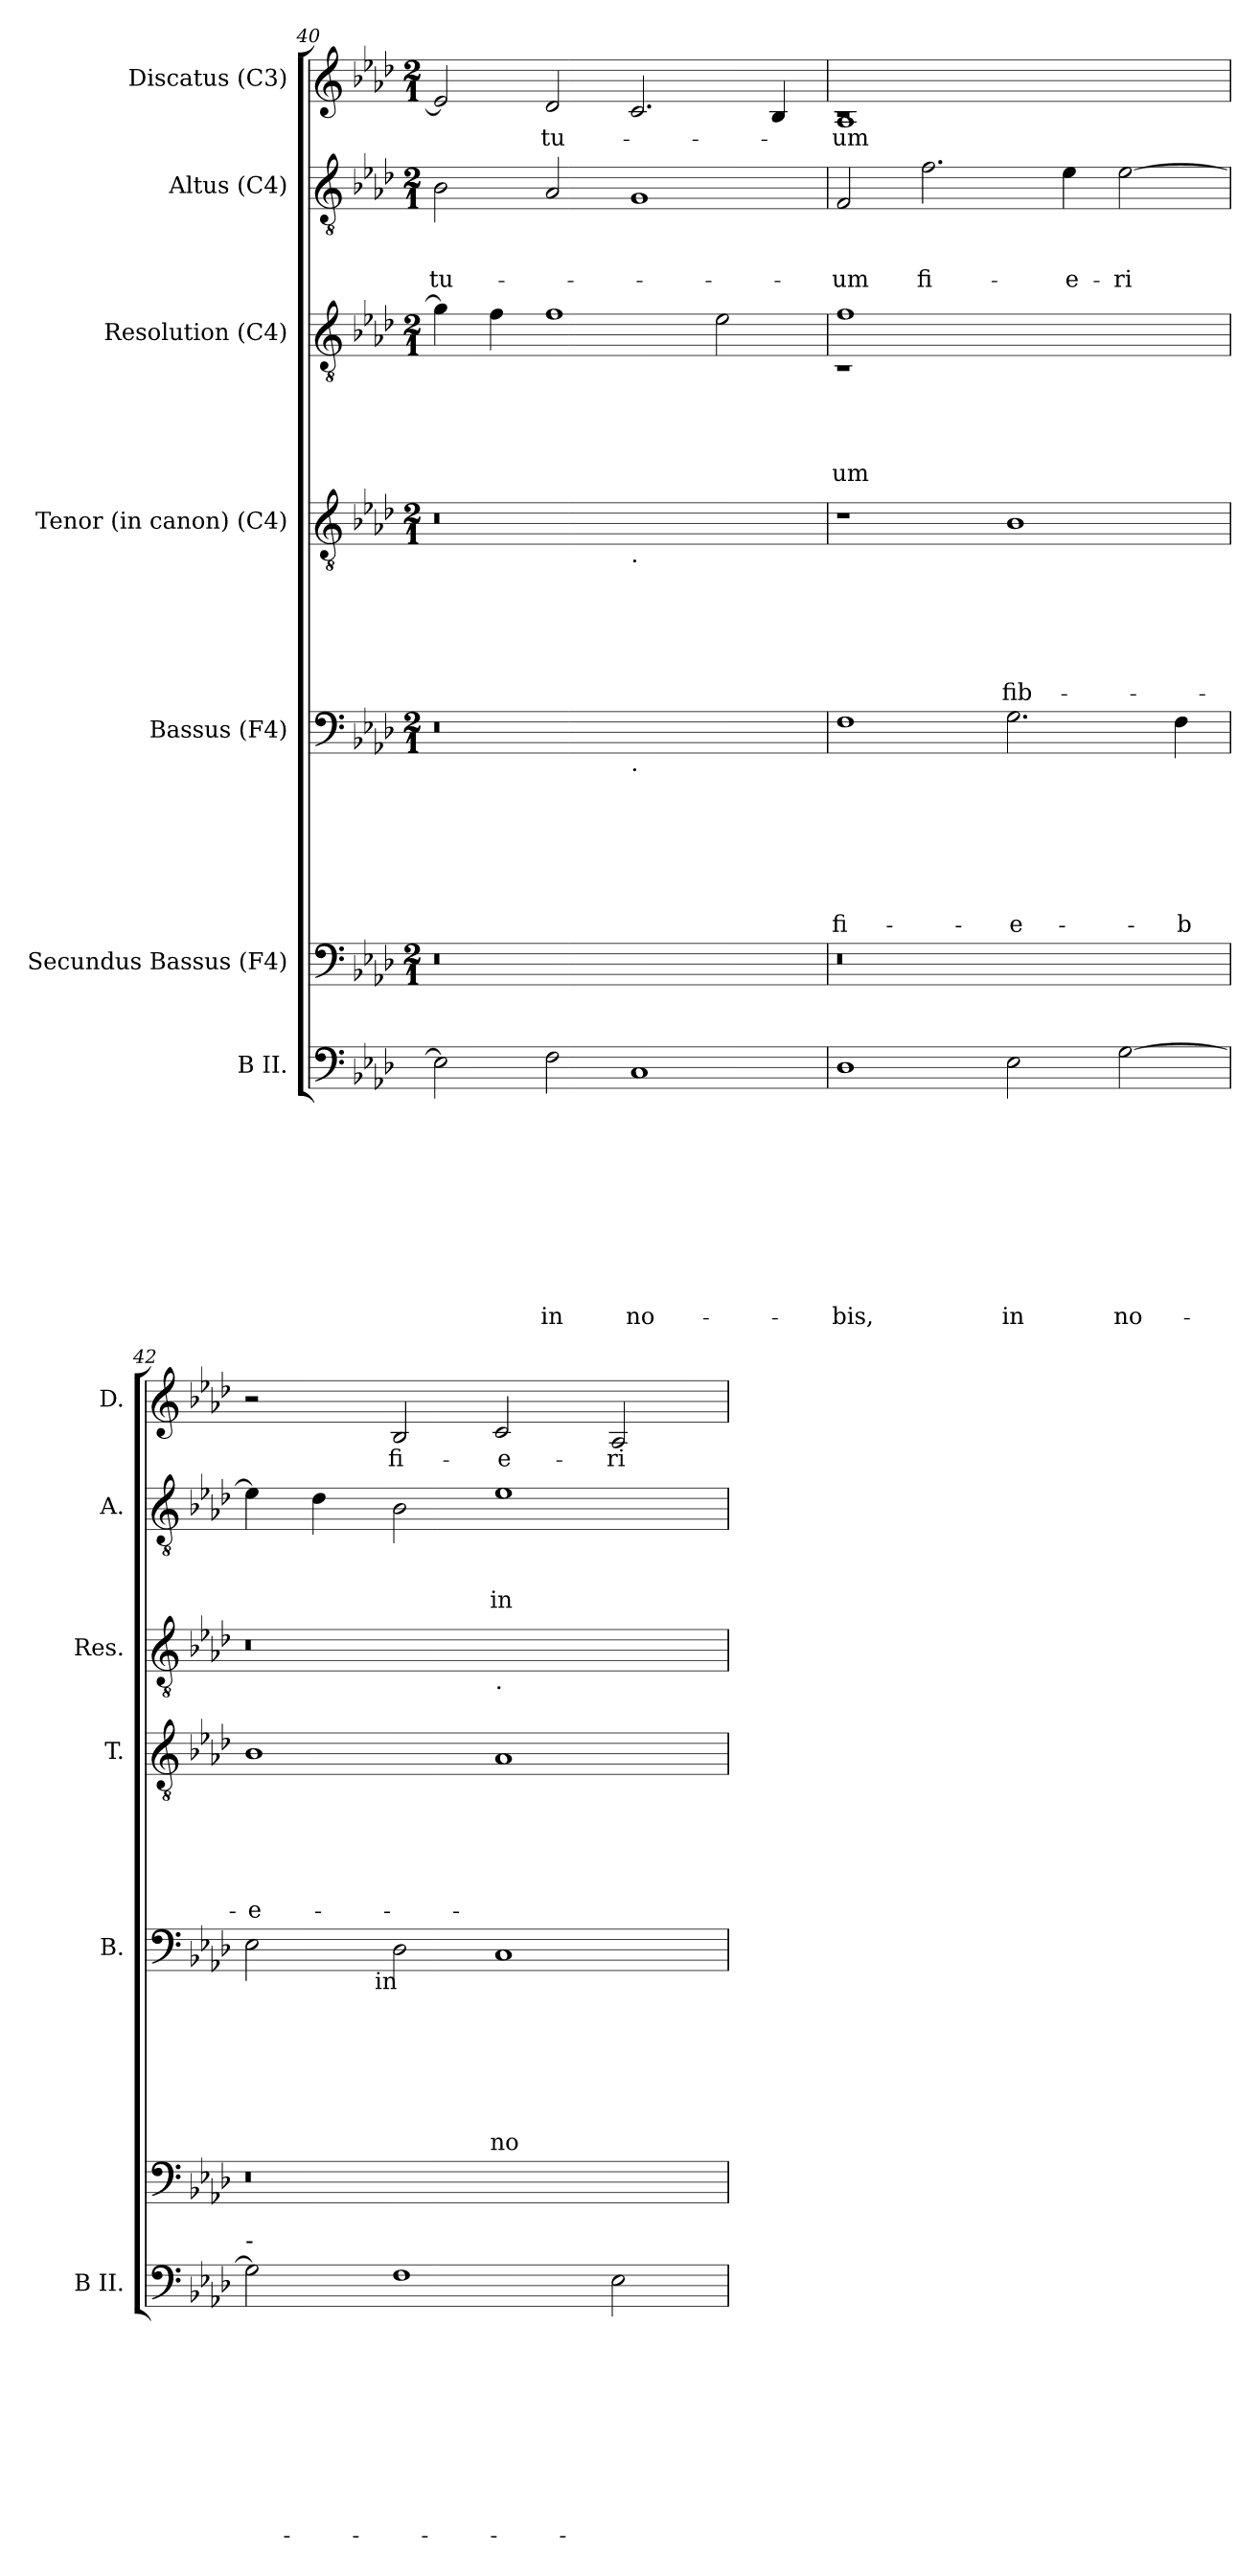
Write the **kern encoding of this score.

**kern	**text	**text	**text	**text	**text	**text	**text	**text	**text	**text	**kern	**kern	**text	**text	**text	**text	**text	**text	**text	**kern	**text	**text	**text	**text	**text	**text	**kern	**text	**text	**text	**text	**text	**kern	**text	**text	**text	**kern	**text
*part7	*part7	*part7	*part7	*part7	*part7	*part7	*part7	*part7	*part7	*part7	*part6	*part5	*part5	*part5	*part5	*part5	*part5	*part5	*part5	*part4	*part4	*part4	*part4	*part4	*part4	*part4	*part3	*part3	*part3	*part3	*part3	*part3	*part2	*part2	*part2	*part2	*part1	*part1
*staff7	*staff7	*staff7	*staff7	*staff7	*staff7	*staff7	*staff7	*staff7	*staff7	*staff7	*staff6	*staff5	*staff5	*staff5	*staff5	*staff5	*staff5	*staff5	*staff5	*staff4	*staff4	*staff4	*staff4	*staff4	*staff4	*staff4	*staff3	*staff3	*staff3	*staff3	*staff3	*staff3	*staff2	*staff2	*staff2	*staff2	*staff1	*staff1
*I"B II.	*	*	*	*	*	*	*	*	*	*	*I"Secundus Bassus (F4)	*I"Bassus (F4)	*	*	*	*	*	*	*	*I"Tenor (in canon) (C4)	*	*	*	*	*	*	*I"Resolution (C4)	*	*	*	*	*	*I"Altus (C4)	*	*	*	*I"Discatus (C3)	*
*I'B II.	*	*	*	*	*	*	*	*	*	*	*	*I'B.	*	*	*	*	*	*	*	*I'T.	*	*	*	*	*	*	*I'Res.	*	*	*	*	*	*I'A.	*	*	*	*I'D.	*
*clefF4	*	*	*	*	*	*	*	*	*	*	*clefF4	*clefF4	*	*	*	*	*	*	*	*clefGv2	*	*	*	*	*	*	*clefGv2	*	*	*	*	*	*clefGv2	*	*	*	*clefG2	*
*k[b-e-a-d-]	*	*	*	*	*	*	*	*	*	*	*k[b-e-a-d-]	*k[b-e-a-d-]	*	*	*	*	*	*	*	*k[b-e-a-d-]	*	*	*	*	*	*	*k[b-e-a-d-]	*	*	*	*	*	*k[b-e-a-d-]	*	*	*	*k[b-e-a-d-]	*
*A-:	*	*	*	*	*	*	*	*	*	*	*A-:	*A-:	*	*	*	*	*	*	*	*A-:	*	*	*	*	*	*	*A-:	*	*	*	*	*	*A-:	*	*	*	*A-:	*
*	*	*	*	*	*	*	*	*	*	*	*M2/1	*M2/1	*	*	*	*	*	*	*	*M2/1	*	*	*	*	*	*	*M2/1	*	*	*	*	*	*M2/1	*	*	*	*M2/1	*
=40	=40	=40	=40	=40	=40	=40	=40	=40	=40	=40	=40	=40	=40	=40	=40	=40	=40	=40	=40	=40	=40	=40	=40	=40	=40	=40	=40	=40	=40	=40	=40	=40	=40	=40	=40	=40	=40	=40
!	!	!	!	!	!	!	!	!	!	!	!	!	!	!	!	!	!	!	!	!	!	!	!	!	!	!	!	!	!	!	!	!	!	!	!	!LO:LY:b	!	!
*	*	*	*	*	*	*	*	*	*	*	*	*^	*	*	*	*	*	*	*	*^	*	*	*	*	*	*	*	*	*	*	*	*	*	*	*	*	*	*
2E-\]	.	.	.	.	.	.	.	.	.	.	0r	0r	1ryy	.	.	.	.	.	.	.	0r	1ryy	.	.	.	.	.	.	4g\]	.	.	.	.	.	2B-\	.	.	tu-	2e-/]	.
.	.	.	.	.	.	.	.	.	.	.	.	.	.	.	.	.	.	.	.	.	.	.	.	.	.	.	.	.	4f\	.	.	.	.	.	.	.	.	.	.	.
!	!	!	!	!	!	!	!	!	!	!LO:LY:b	!	!	!	!	!	!	!	!	!	!	!	!	!	!	!	!	!	!	!	!	!	!	!	!	!	!	!	!	!	!LO:LY:b
2F\	.	.	.	.	.	.	.	.	.	in	.	.	.	.	.	.	.	.	.	.	.	.	.	.	.	.	.	.	1f	.	.	.	.	.	2A-/	.	.	.	2d-/	tu-
!	!	!	!	!	!	!	!	!	!	!	!	!	!	!	!	!	!	!	!	!	!	!LO:TX:b:t=.	!	!	!	!	!	!	!	!	!	!	!	!	!	!	!	!	!	!
!	!	!	!	!	!	!	!	!	!	!	!	!	!LO:TX:b:t=.	!	!	!	!	!	!	!	!	!	!	!	!	!	!	!	!	!	!	!	!	!	!	!	!	!	!	!
!	!	!	!	!	!	!	!	!	!	!LO:LY:b	!	!	!	!	!	!	!	!	!	!	!	!	!	!	!	!	!	!	!	!	!	!	!	!	!	!	!	!	!	!
1C	.	.	.	.	.	.	.	.	.	no-	.	.	1ryy	.	.	.	.	.	.	.	.	1ryy	.	.	.	.	.	.	.	.	.	.	.	.	1G	.	.	.	2.c/	.
.	.	.	.	.	.	.	.	.	.	.	.	.	.	.	.	.	.	.	.	.	.	.	.	.	.	.	.	.	2e-\	.	.	.	.	.	.	.	.	.	.	.
.	.	.	.	.	.	.	.	.	.	.	.	.	.	.	.	.	.	.	.	.	.	.	.	.	.	.	.	.	.	.	.	.	.	.	.	.	.	.	4B-/	.
=41	=41	=41	=41	=41	=41	=41	=41	=41	=41	=41	=41	=41	=41	=41	=41	=41	=41	=41	=41	=41	=41	=41	=41	=41	=41	=41	=41	=41	=41	=41	=41	=41	=41	=41	=41	=41	=41	=41	=41	=41
*	*	*	*	*	*	*	*	*	*	*	*	*	*	*	*	*	*	*	*	*	*	*	*	*	*	*	*	*	*^	*	*	*	*	*	*	*	*	*	*^	*
!	!	!	!	!	!	!	!	!	!	!LO:LY:b	!	!	!	!	!	!	!	!	!	!LO:LY:b	!	!	!	!	!	!	!	!	!	!LO:N:vis=1	!	!	!	!	!LO:LY:b	!	!	!	!LO:LY:b	!	!LO:N:vis=1	!LO:LY:b
*	*	*	*	*	*	*	*	*	*	*	*	*v	*v	*	*	*	*	*	*	*	*	*	*	*	*	*	*	*	*	*	*	*	*	*	*	*	*	*	*	*	*	*
*	*	*	*	*	*	*	*	*	*	*	*	*	*	*	*	*	*	*	*	*v	*v	*	*	*	*	*	*	*	*	*	*	*	*	*	*	*	*	*	*	*	*
1D-	.	.	.	.	.	.	.	.	.	-bis,	0r	1F	.	.	.	.	.	.	fi-	1r	.	.	.	.	.	.	1f	0rC	.	.	.	.	-um	2F/	.	.	-um	1A-	0rc	-um
!	!	!	!	!	!	!	!	!	!	!	!	!	!	!	!	!	!	!	!	!	!	!	!	!	!	!	!	!	!	!	!	!	!	!	!	!	!LO:LY:b	!	!	!
.	.	.	.	.	.	.	.	.	.	.	.	.	.	.	.	.	.	.	.	.	.	.	.	.	.	.	.	.	.	.	.	.	.	2.f\	.	.	fi-	.	.	.
!	!	!	!	!	!	!	!	!	!	!LO:LY:b	!	!	!	!	!	!	!	!	!LO:LY:b:rj	!	!	!	!	!	!	!LO:LY:b:rj	!	!	!	!	!	!	!	!	!	!	!	!	!	!
2E-\	.	.	.	.	.	.	.	.	.	in	.	2.G\	.	.	.	.	.	.	-e-	1B-	.	.	.	.	.	fib-	1ryy	.	.	.	.	.	.	.	.	.	.	1ryy	.	.
!	!	!	!	!	!	!	!	!	!	!	!	!	!	!	!	!	!	!	!	!	!	!	!	!	!	!	!	!	!	!	!	!	!	!	!	!	!LO:LY:b	!	!	!
.	.	.	.	.	.	.	.	.	.	.	.	.	.	.	.	.	.	.	.	.	.	.	.	.	.	.	.	.	.	.	.	.	.	4e-\	.	.	-e-	.	.	.
!	!	!	!	!	!	!	!	!	!	!LO:LY:b	!	!	!	!	!	!	!	!	!	!	!	!	!	!	!	!	!	!	!	!	!	!	!	!	!	!	!LO:LY:b	!	!	!
[>2G\	.	.	.	.	.	.	.	.	.	no-	.	.	.	.	.	.	.	.	.	.	.	.	.	.	.	.	.	.	.	.	.	.	.	[>2e-\	.	.	-ri	.	.	.
!	!	!	!	!	!	!	!	!	!	!	!	!	!	!	!	!	!	!	!LO:LY:b:rj	!	!	!	!	!	!	!	!	!	!	!	!	!	!	!	!	!	!	!	!	!
.	.	.	.	.	.	.	.	.	.	.	.	4F\	.	.	.	.	.	.	-b	.	.	.	.	.	.	.	.	.	.	.	.	.	.	.	.	.	.	.	.	.
*	*	*	*	*	*	*	*	*	*	*	*	*	*	*	*	*	*	*	*	*	*	*	*	*	*	*	*	*	*	*	*	*	*	*	*	*	*	*v	*v	*
!!LO:PB:g=z
=42	=42	=42	=42	=42	=42	=42	=42	=42	=42	=42	=42	=42	=42	=42	=42	=42	=42	=42	=42	=42	=42	=42	=42	=42	=42	=42	=42	=42	=42	=42	=42	=42	=42	=42	=42	=42	=42	=42	=42
!	!	!	!	!	!	!	!	!	!	!	!	!LO:TX:b:t=ri	!	!	!	!	!	!	!	!	!	!	!	!	!	!	!	!	!	!	!	!	!	!	!	!	!	!	!
!LO:TX:a:t=-	!	!	!	!	!	!	!	!	!	!	!	!	!	!	!	!	!	!	!	!	!	!	!	!	!	!	!	!	!	!	!	!	!	!	!	!	!	!	!
!	!	!	!	!	!	!	!	!	!	!	!	!	!	!	!	!	!	!	!	!	!	!	!	!	!	!LO:LY:b:rj	!	!	!	!	!	!	!	!	!	!	!	!	!
*	*	*	*	*	*	*	*	*	*	*	*	*^	*	*	*	*	*	*	*	*	*	*	*	*	*	*	*	*	*	*	*	*	*	*	*	*	*	*	*
2G\]	.	.	.	.	.	.	.	.	.	.	0r	2E-\	4...ryy	.	.	.	.	.	.	.	1B-	.	.	.	.	.	-e-	0r	1ryy	.	.	.	.	.	4e-\]	.	.	.	2r	.
.	.	.	.	.	.	.	.	.	.	.	.	.	.	.	.	.	.	.	.	.	.	.	.	.	.	.	.	.	.	.	.	.	.	.	4d-\	.	.	.	.	.
!	!	!	!	!	!	!	!	!	!	!	!	!	!LO:TX:b:t=in	!	!	!	!	!	!	!	!	!	!	!	!	!	!	!	!	!	!	!	!	!	!	!	!	!	!	!
.	.	.	.	.	.	.	.	.	.	.	.	.	1ryy	.	.	.	.	.	.	.	.	.	.	.	.	.	.	.	.	.	.	.	.	.	.	.	.	.	.	.
!	!	!	!	!	!	!	!	!	!	!	!	!	!	!	!	!	!	!	!	!	!	!	!	!	!	!	!	!	!	!	!	!	!	!	!	!	!	!	!	!LO:LY:b
1F	.	.	.	.	.	.	.	.	.	.	.	2D-\	.	.	.	.	.	.	.	.	.	.	.	.	.	.	.	.	.	.	.	.	.	.	2B-\	.	.	.	2B-/	fi-
!	!	!	!	!	!	!	!	!	!	!	!	!	!	!	!	!	!	!	!	!	!	!	!	!	!	!	!	!	!LO:TX:b:t=.	!	!	!	!	!	!	!	!	!	!	!
!	!	!	!	!	!	!	!	!	!	!	!	!	!	!	!	!	!	!	!	!LO:LY:b	!	!	!	!	!	!	!	!	!	!	!	!	!	!	!	!	!	!LO:LY:b	!	!LO:LY:b
.	.	.	.	.	.	.	.	.	.	.	.	1C	.	.	.	.	.	.	.	no-	1A-	.	.	.	.	.	.	.	1ryy	.	.	.	.	.	1e-	.	.	in	2c/	-e-
.	.	.	.	.	.	.	.	.	.	.	.	.	2ryy	.	.	.	.	.	.	.	.	.	.	.	.	.	.	.	.	.	.	.	.	.	.	.	.	.	.	.
!	!	!	!	!	!	!	!	!	!	!	!	!	!	!	!	!	!	!	!	!	!	!	!	!	!	!	!	!	!	!	!	!	!	!	!	!	!	!	!	!LO:LY:b
2E-\	.	.	.	.	.	.	.	.	.	.	.	.	.	.	.	.	.	.	.	.	.	.	.	.	.	.	.	.	.	.	.	.	.	.	.	.	.	.	2A-/	-ri
.	.	.	.	.	.	.	.	.	.	.	.	.	32ryy	.	.	.	.	.	.	.	.	.	.	.	.	.	.	.	.	.	.	.	.	.	.	.	.	.	.	.
*	*	*	*	*	*	*	*	*	*	*	*	*v	*v	*	*	*	*	*	*	*	*	*	*	*	*	*	*	*v	*v	*	*	*	*	*	*	*	*	*	*	*
=	=	=	=	=	=	=	=	=	=	=	=	=	=	=	=	=	=	=	=	=	=	=	=	=	=	=	=	=	=	=	=	=	=	=	=	=	=	=
*-	*-	*-	*-	*-	*-	*-	*-	*-	*-	*-	*-	*-	*-	*-	*-	*-	*-	*-	*-	*-	*-	*-	*-	*-	*-	*-	*-	*-	*-	*-	*-	*-	*-	*-	*-	*-	*-	*-
